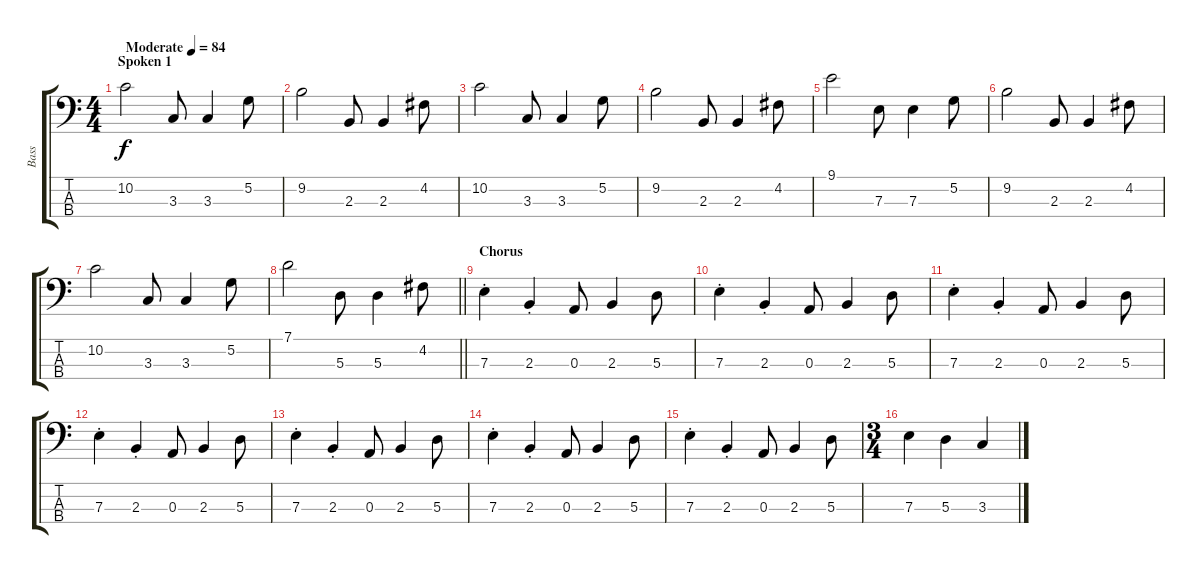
\track ("Bass" "Bass") {instrument electricbassfinger}
\staff {score tabs}
\tuning (G2 D2 A1 E1) {hide}
\ts (4 4)
\section ("" "Spoken 1")
\tempo (84 "Moderate")
\clef f4
\ks c
10.2.2{dy f instrument electricbassfinger} 3.3.8 3.3.4 5.2.8 |
9.2.2 2.3.8 2.3.4 4.2.8 |
10.2.2 3.3.8 3.3.4 5.2.8 |
9.2.2 2.3.8 2.3.4 4.2.8 |
9.1.2 7.3.8 7.3.4 5.2.8 |
9.2.2 2.3.8 2.3.4 4.2.8 |
10.2.2 3.3.8 3.3.4 5.2.8 |
\barLineRight lightlight
7.1.2 5.3.8 5.3.4 4.2.8 |
\section ("" "Chorus")
7.3{st}.4 2.3{st}.4 0.3.8 2.3.4 5.3.8 |
7.3{st}.4 2.3{st}.4 0.3.8 2.3.4 5.3.8 |
7.3{st}.4 2.3{st}.4 0.3.8 2.3.4 5.3.8 |
7.3{st}.4 2.3{st}.4 0.3.8 2.3.4 5.3.8 |
7.3{st}.4 2.3{st}.4 0.3.8 2.3.4 5.3.8 |
7.3{st}.4 2.3{st}.4 0.3.8 2.3.4 5.3.8 |
7.3{st}.4 2.3{st}.4 0.3.8 2.3.4 5.3.8 |
\ts (3 4)
7.3.4 5.3.4 3.3.4
